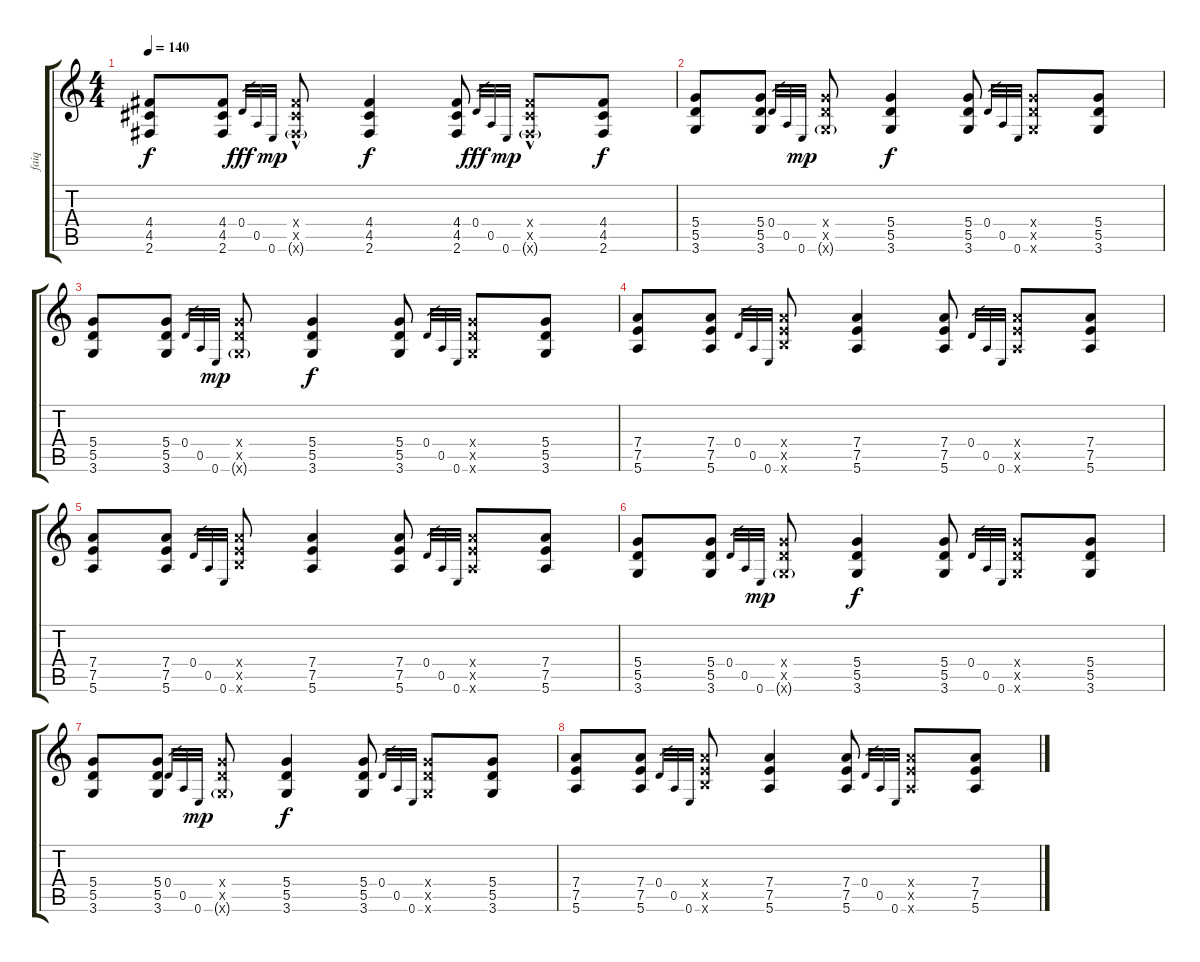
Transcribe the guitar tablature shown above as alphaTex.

\track ("faiq" "faiq") {instrument overdrivenguitar}
\staff {score tabs}
\tuning (E4 B3 G3 D3 A2 E2) {hide}
\ts (4 4)
\tempo 140
\clef g2
\ks c
(4.4 4.5 2.6).8{dy f} (4.4 4.5 2.6).8 0.4.32{gr dy fff} 0.5.32{gr} 0.6.32{gr dy mp} (4.4{hac x} 4.5{hac x} 2.6{g x}).8 (4.4 4.5 2.6).4{dy f} (4.4 4.5 2.6).8 0.4.32{gr dy fff} 0.5.32{gr} 0.6.32{gr dy mp} (4.4{hac x} 4.5{hac x} 2.6{g x}).8 (4.4 4.5 2.6).8{dy f} |
(5.4 5.5 3.6).8 (5.4 5.5 3.6).8 0.4.32{gr} 0.5.32{gr} 0.6.32{gr dy mp} (5.4{x} 5.5{x} 3.6{g x}).8 (5.4 5.5 3.6).4{dy f} (5.4 5.5 3.6).8 0.4.32{gr} 0.5.32{gr} 0.6.32{gr} (5.4{x} 5.5{x} 3.6{x}).8 (5.4 5.5 3.6).8 |
(5.4 5.5 3.6).8 (5.4 5.5 3.6).8 0.4.32{gr} 0.5.32{gr} 0.6.32{gr dy mp} (5.4{x} 5.5{x} 3.6{g x}).8 (5.4 5.5 3.6).4{dy f} (5.4 5.5 3.6).8 0.4.32{gr} 0.5.32{gr} 0.6.32{gr} (5.4{x} 5.5{x} 3.6{x}).8 (5.4 5.5 3.6).8 |
(7.4 7.5 5.6).8 (7.4 7.5 5.6).8 0.4.32{gr} 0.5.32{gr} 0.6.32{gr} (7.4{x} 7.5{x} 7.6{x}).8 (7.4 7.5 5.6).4 (7.4 7.5 5.6).8 0.4.32{gr} 0.5.32{gr} 0.6.32{gr} (7.4{x} 7.5{x} 5.6{x}).8 (7.4 7.5 5.6).8 |
(7.4 7.5 5.6).8 (7.4 7.5 5.6).8 0.4.32{gr} 0.5.32{gr} 0.6.32{gr} (7.4{x} 7.5{x} 7.6{x}).8 (7.4 7.5 5.6).4 (7.4 7.5 5.6).8 0.4.32{gr} 0.5.32{gr} 0.6.32{gr} (7.4{x} 7.5{x} 5.6{x}).8 (7.4 7.5 5.6).8 |
(5.4 5.5 3.6).8 (5.4 5.5 3.6).8 0.4.32{gr} 0.5.32{gr} 0.6.32{gr dy mp} (5.4{x} 5.5{x} 3.6{g x}).8 (5.4 5.5 3.6).4{dy f} (5.4 5.5 3.6).8 0.4.32{gr} 0.5.32{gr} 0.6.32{gr} (5.4{x} 5.5{x} 3.6{x}).8 (5.4 5.5 3.6).8 |
(5.4 5.5 3.6).8 (5.4 5.5 3.6).8 0.4.32{gr} 0.5.32{gr} 0.6.32{gr dy mp} (5.4{x} 5.5{x} 3.6{g x}).8 (5.4 5.5 3.6).4{dy f} (5.4 5.5 3.6).8 0.4.32{gr} 0.5.32{gr} 0.6.32{gr} (5.4{x} 5.5{x} 3.6{x}).8 (5.4 5.5 3.6).8 |
(7.4 7.5 5.6).8 (7.4 7.5 5.6).8 0.4.32{gr} 0.5.32{gr} 0.6.32{gr} (7.4{x} 7.5{x} 7.6{x}).8 (7.4 7.5 5.6).4 (7.4 7.5 5.6).8 0.4.32{gr} 0.5.32{gr} 0.6.32{gr} (7.4{x} 7.5{x} 5.6{x}).8 (7.4 7.5 5.6).8
